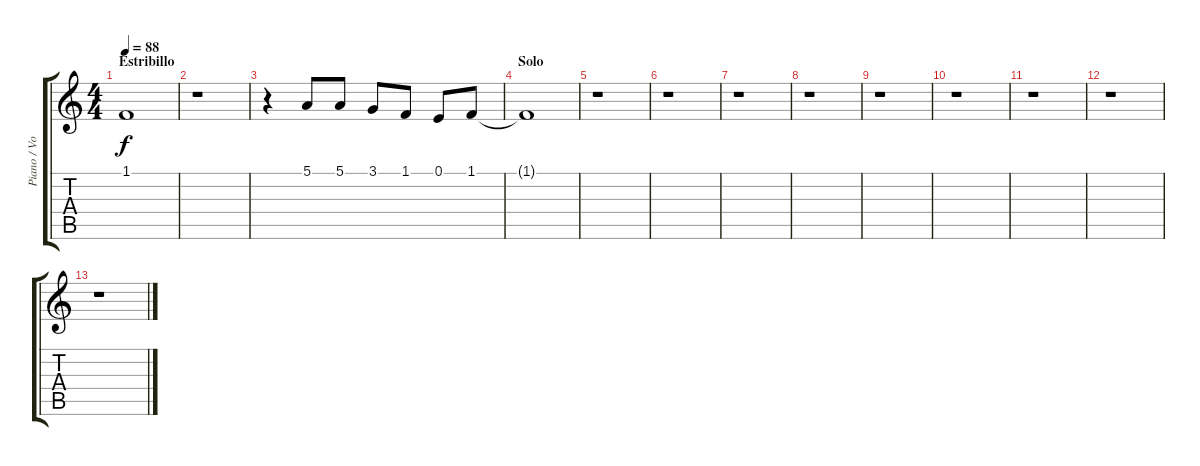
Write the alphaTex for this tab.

\track ("Piano / Vocales" "Piano / Vo") {instrument acousticgrandpiano}
\staff {score tabs}
\tuning (E4 B3 G3 D3 A2 E2) {hide}
\ts (4 4)
\section ("" "Estribillo")
\tempo 88
\clef g2
\ks c
1.1{t}.1{dy f} |
r.1 |
r.4 5.1.8 5.1.8 3.1.8 1.1.8 0.1.8 1.1.8 |
\section ("" "Solo")
1.1{t}.1 |
r.1 |
r.1 |
r.1 |
r.1 |
r.1 |
r.1 |
r.1 |
r.1 |
r.1
